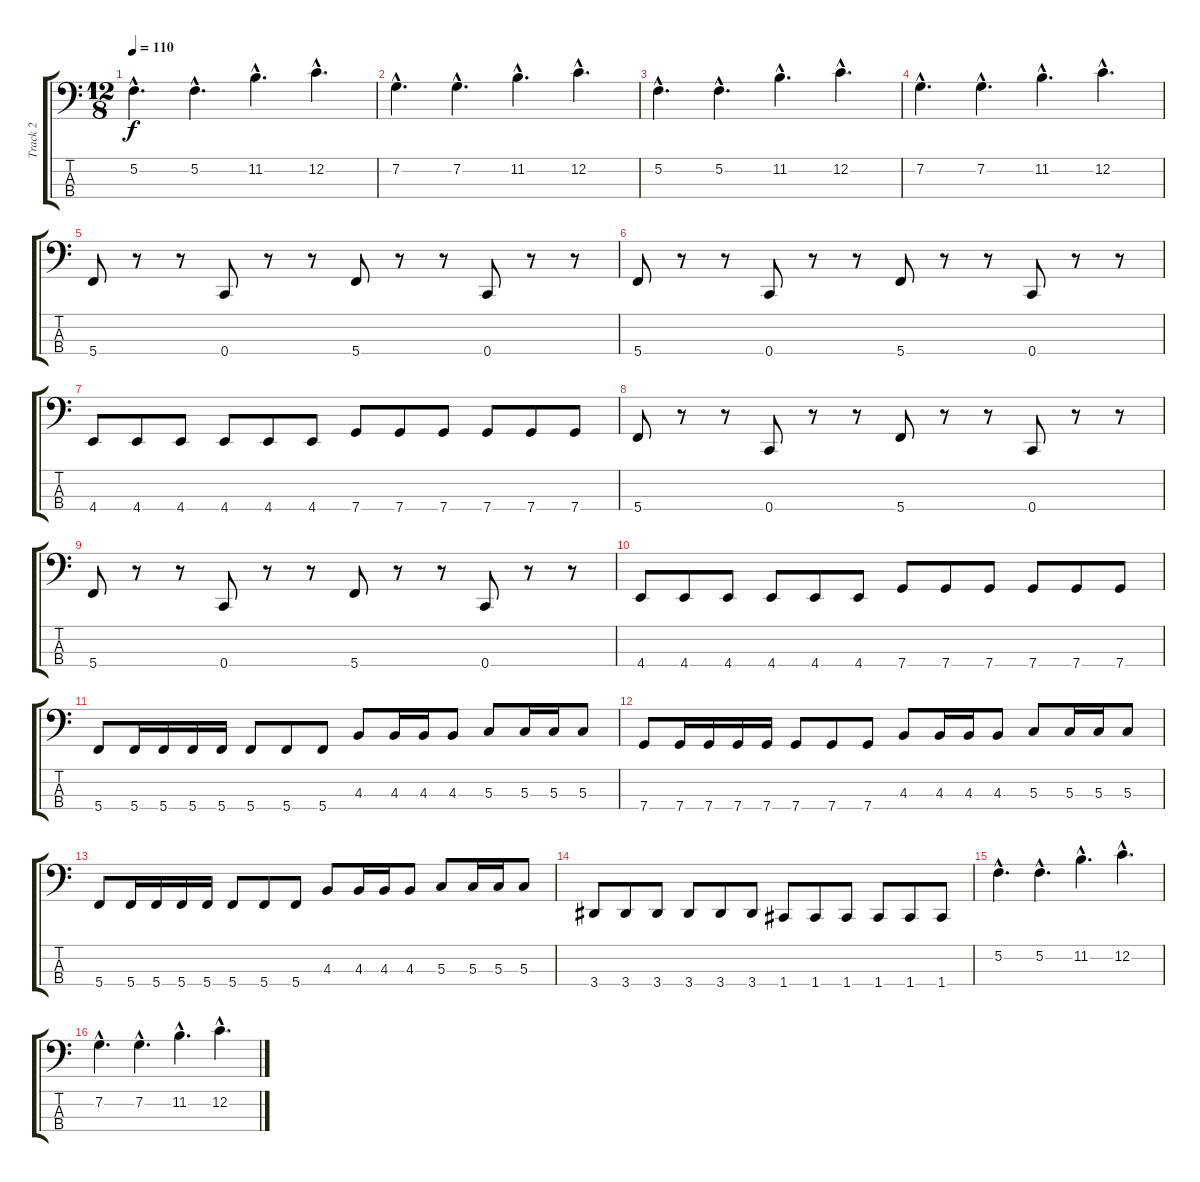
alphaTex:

\track ("Track 2" "Track 2") {instrument electricbassfinger}
\staff {score tabs}
\tuning (F2 C2 G1 C1) {hide}
\ts (12 8)
\tempo 110
\clef f4
\ks c
5.2{hac}.4{d dy f volume 9 instrument electricbassfinger} 5.2{hac}.4{d} 11.2{hac}.4{d} 12.2{hac}.4{d} |
7.2{hac}.4{d} 7.2{hac}.4{d} 11.2{hac}.4{d} 12.2{hac}.4{d} |
5.2{hac}.4{d} 5.2{hac}.4{d} 11.2{hac}.4{d} 12.2{hac}.4{d} |
7.2{hac}.4{d} 7.2{hac}.4{d} 11.2{hac}.4{d} 12.2{hac}.4{d} |
5.4.8{volume 16 instrument contrabass} r.8 r.8 0.4.8 r.8 r.8 5.4.8 r.8 r.8 0.4.8 r.8 r.8 |
5.4.8 r.8 r.8 0.4.8 r.8 r.8 5.4.8 r.8 r.8 0.4.8 r.8 r.8 |
4.4.8{instrument electricbassfinger} 4.4.8 4.4.8 4.4.8 4.4.8 4.4.8 7.4.8 7.4.8 7.4.8 7.4.8 7.4.8 7.4.8 |
5.4.8{volume 16 instrument contrabass} r.8 r.8 0.4.8 r.8 r.8 5.4.8 r.8 r.8 0.4.8 r.8 r.8 |
5.4.8 r.8 r.8 0.4.8 r.8 r.8 5.4.8 r.8 r.8 0.4.8 r.8 r.8 |
4.4.8{instrument electricbassfinger} 4.4.8 4.4.8 4.4.8 4.4.8 4.4.8 7.4.8 7.4.8 7.4.8 7.4.8 7.4.8 7.4.8 |
5.4.8 5.4.16 5.4.16 5.4.16 5.4.16 5.4.8 5.4.8 5.4.8 4.3.8 4.3.16 4.3.16 4.3.8 5.3.8 5.3.16 5.3.16 5.3.8 |
7.4.8 7.4.16 7.4.16 7.4.16 7.4.16 7.4.8 7.4.8 7.4.8 4.3.8 4.3.16 4.3.16 4.3.8 5.3.8 5.3.16 5.3.16 5.3.8 |
5.4.8 5.4.16 5.4.16 5.4.16 5.4.16 5.4.8 5.4.8 5.4.8 4.3.8 4.3.16 4.3.16 4.3.8 5.3.8 5.3.16 5.3.16 5.3.8 |
3.4.8 3.4.8 3.4.8 3.4.8 3.4.8 3.4.8 1.4.8 1.4.8 1.4.8 1.4.8 1.4.8 1.4.8 |
5.2{hac}.4{d} 5.2{hac}.4{d} 11.2{hac}.4{d} 12.2{hac}.4{d} |
7.2{hac}.4{d} 7.2{hac}.4{d} 11.2{hac}.4{d} 12.2{hac}.4{d}
